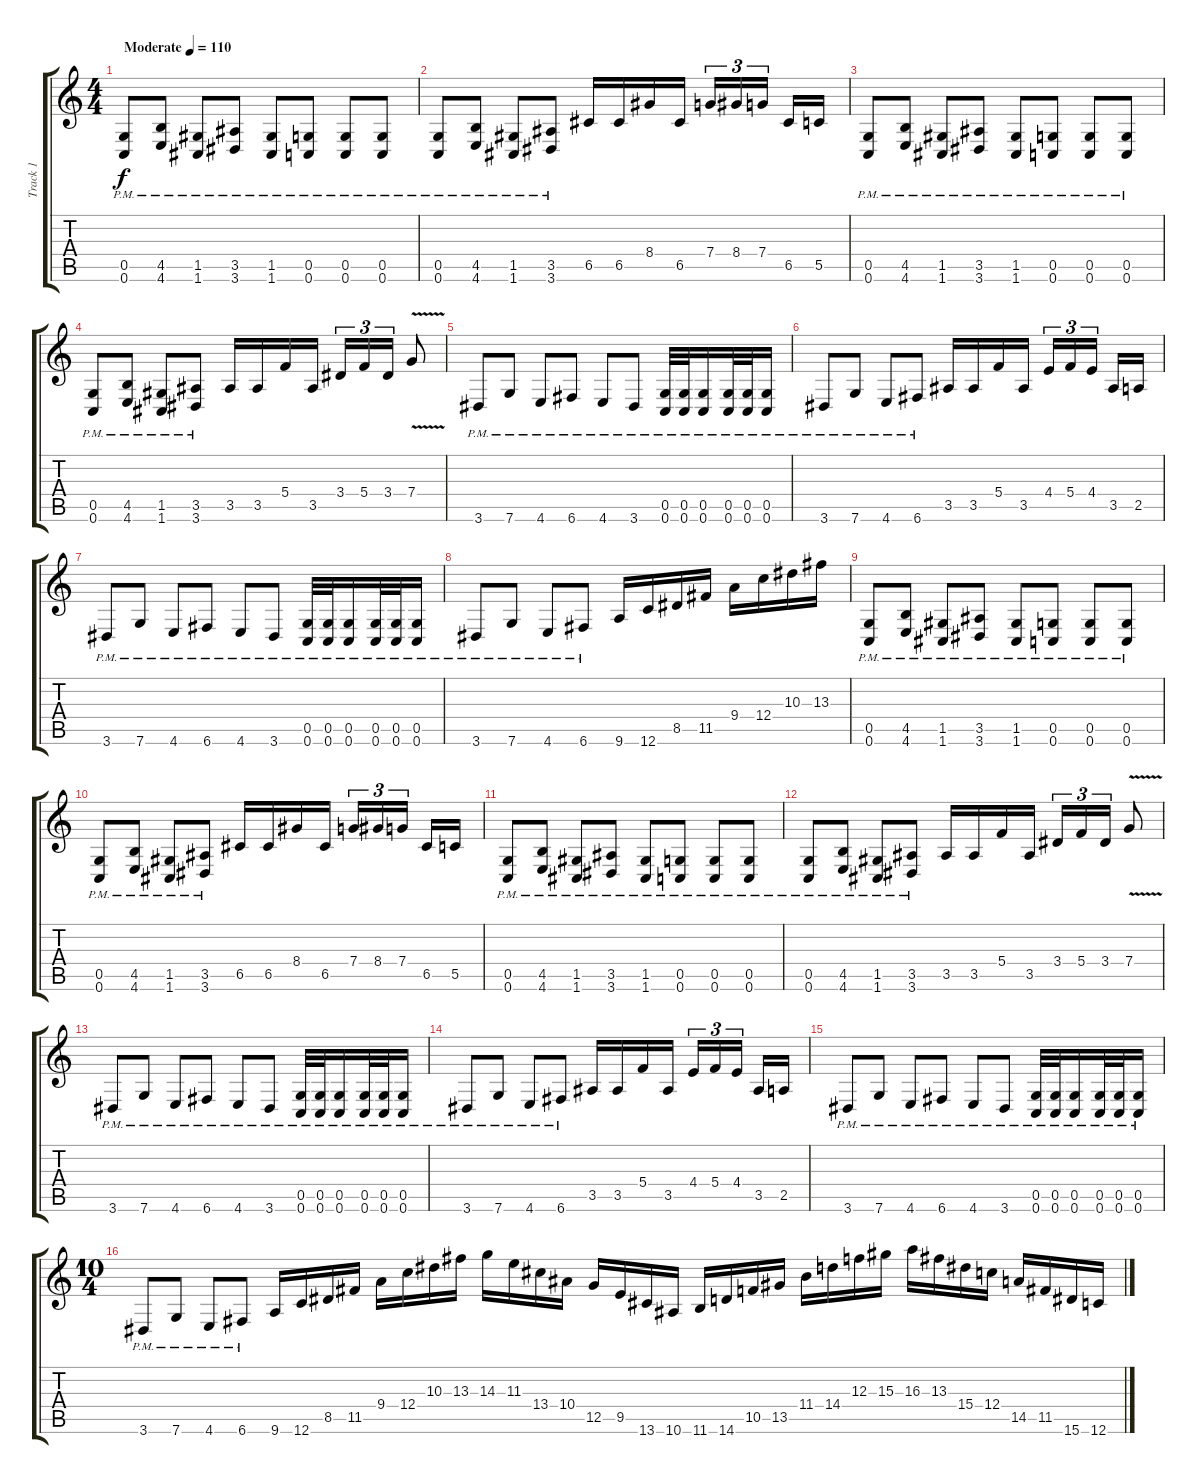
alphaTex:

\track ("Track 1" "Track 1") {instrument distortionguitar}
\staff {score tabs}
\tuning (D4 A3 F3 C3 G2 C2) {hide}
\ts (4 4)
\tempo (110 "Moderate")
\clef g2
\ks c
(0.5{pm} 0.6{pm}).8{dy f instrument distortionguitar} (4.5{pm} 4.6{pm}).8 (1.5{pm} 1.6{pm}).8 (3.5{pm} 3.6{pm}).8 (1.5{pm} 1.6{pm}).8 (0.5{pm} 0.6{pm}).8 (0.5{pm} 0.6{pm}).8 (0.5{pm} 0.6{pm}).8 |
(0.5{pm} 0.6{pm}).8 (4.5{pm} 4.6{pm}).8 (1.5{pm} 1.6{pm}).8 (3.5{pm} 3.6{pm}).8 6.5.16 6.5.16 8.4.16 6.5.16 7.4.16{tu (3 2)} 8.4.16{tu (3 2)} 7.4.16{tu (3 2) beam splitsecondary} 6.5.16 5.5.16 |
(0.5{pm} 0.6{pm}).8 (4.5{pm} 4.6{pm}).8 (1.5{pm} 1.6{pm}).8 (3.5{pm} 3.6{pm}).8 (1.5{pm} 1.6{pm}).8 (0.5{pm} 0.6{pm}).8 (0.5{pm} 0.6{pm}).8 (0.5{pm} 0.6{pm}).8 |
(0.5{pm} 0.6{pm}).8 (4.5{pm} 4.6{pm}).8 (1.5{pm} 1.6{pm}).8 (3.5{pm} 3.6{pm}).8 3.5.16 3.5.16 5.4.16 3.5.16 3.4.16{tu (3 2)} 5.4.16{tu (3 2)} 3.4.16{tu (3 2)} 7.4{v}.8{instrument guitarharmonics} |
3.6{pm}.8{instrument distortionguitar} 7.6{pm}.8 4.6{pm}.8 6.6{pm}.8 4.6{pm}.8 3.6{pm}.8 (0.5 0.6{pm}).32 (0.5{pm} 0.6{pm}).32 (0.5{pm} 0.6{pm}).16 (0.5{pm} 0.6{pm}).32 (0.5{pm} 0.6{pm}).32 (0.5{pm} 0.6{pm}).16 |
3.6{pm}.8 7.6{pm}.8 4.6{pm}.8 6.6{pm}.8 3.5.16 3.5.16 5.4.16 3.5.16 4.4.16{tu (3 2)} 5.4.16{tu (3 2)} 4.4.16{tu (3 2) beam splitsecondary} 3.5.16 2.5.16 |
3.6{pm}.8 7.6{pm}.8 4.6{pm}.8 6.6{pm}.8 4.6{pm}.8 3.6{pm}.8 (0.5{pm} 0.6{pm}).32 (0.5{pm} 0.6{pm}).32 (0.5{pm} 0.6{pm}).16 (0.5{pm} 0.6{pm}).32 (0.5{pm} 0.6{pm}).32 (0.5{pm} 0.6{pm}).16 |
3.6{pm}.8 7.6{pm}.8 4.6{pm}.8 6.6{pm}.8 9.6.16 12.6.16 8.5.16 11.5.16 9.4.16 12.4.16 10.3.16 13.3.16 |
(0.5{pm} 0.6{pm}).8 (4.5{pm} 4.6{pm}).8 (1.5{pm} 1.6{pm}).8 (3.5{pm} 3.6{pm}).8 (1.5{pm} 1.6{pm}).8 (0.5{pm} 0.6{pm}).8 (0.5{pm} 0.6{pm}).8 (0.5{pm} 0.6{pm}).8 |
(0.5{pm} 0.6{pm}).8 (4.5{pm} 4.6{pm}).8 (1.5{pm} 1.6{pm}).8 (3.5{pm} 3.6{pm}).8 6.5.16 6.5.16 8.4.16 6.5.16 7.4.16{tu (3 2)} 8.4.16{tu (3 2)} 7.4.16{tu (3 2) beam splitsecondary} 6.5.16 5.5.16 |
(0.5{pm} 0.6{pm}).8 (4.5{pm} 4.6{pm}).8 (1.5{pm} 1.6{pm}).8 (3.5{pm} 3.6{pm}).8 (1.5{pm} 1.6{pm}).8 (0.5{pm} 0.6{pm}).8 (0.5{pm} 0.6{pm}).8 (0.5{pm} 0.6{pm}).8 |
(0.5{pm} 0.6{pm}).8 (4.5{pm} 4.6{pm}).8 (1.5{pm} 1.6{pm}).8 (3.5{pm} 3.6{pm}).8 3.5.16 3.5.16 5.4.16 3.5.16 3.4.16{tu (3 2)} 5.4.16{tu (3 2)} 3.4.16{tu (3 2)} 7.4{v}.8{instrument guitarharmonics} |
3.6{pm}.8{instrument distortionguitar} 7.6{pm}.8 4.6{pm}.8 6.6{pm}.8 4.6{pm}.8 3.6{pm}.8 (0.5 0.6{pm}).32 (0.5{pm} 0.6{pm}).32 (0.5{pm} 0.6{pm}).16 (0.5{pm} 0.6{pm}).32 (0.5{pm} 0.6{pm}).32 (0.5{pm} 0.6{pm}).16 |
3.6{pm}.8 7.6{pm}.8 4.6{pm}.8 6.6{pm}.8 3.5.16 3.5.16 5.4.16 3.5.16 4.4.16{tu (3 2)} 5.4.16{tu (3 2)} 4.4.16{tu (3 2) beam splitsecondary} 3.5.16 2.5.16 |
3.6{pm}.8 7.6{pm}.8 4.6{pm}.8 6.6{pm}.8 4.6{pm}.8 3.6{pm}.8 (0.5{pm} 0.6{pm}).32 (0.5{pm} 0.6{pm}).32 (0.5{pm} 0.6{pm}).16 (0.5{pm} 0.6{pm}).32 (0.5{pm} 0.6{pm}).32 (0.5{pm} 0.6{pm}).16 |
\ts (10 4)
3.6{pm}.8 7.6{pm}.8 4.6{pm}.8 6.6{pm}.8 9.6.16 12.6.16 8.5.16 11.5.16 9.4.16 12.4.16 10.3.16 13.3.16 14.3.16 11.3.16 13.4.16 10.4.16 12.5.16 9.5.16 13.6.16 10.6.16 11.6.16 14.6.16 10.5.16 13.5.16 11.4.16 14.4.16 12.3.16 15.3.16 16.3.16 13.3.16 15.4.16 12.4.16 14.5.16 11.5.16 15.6.16 12.6.16
